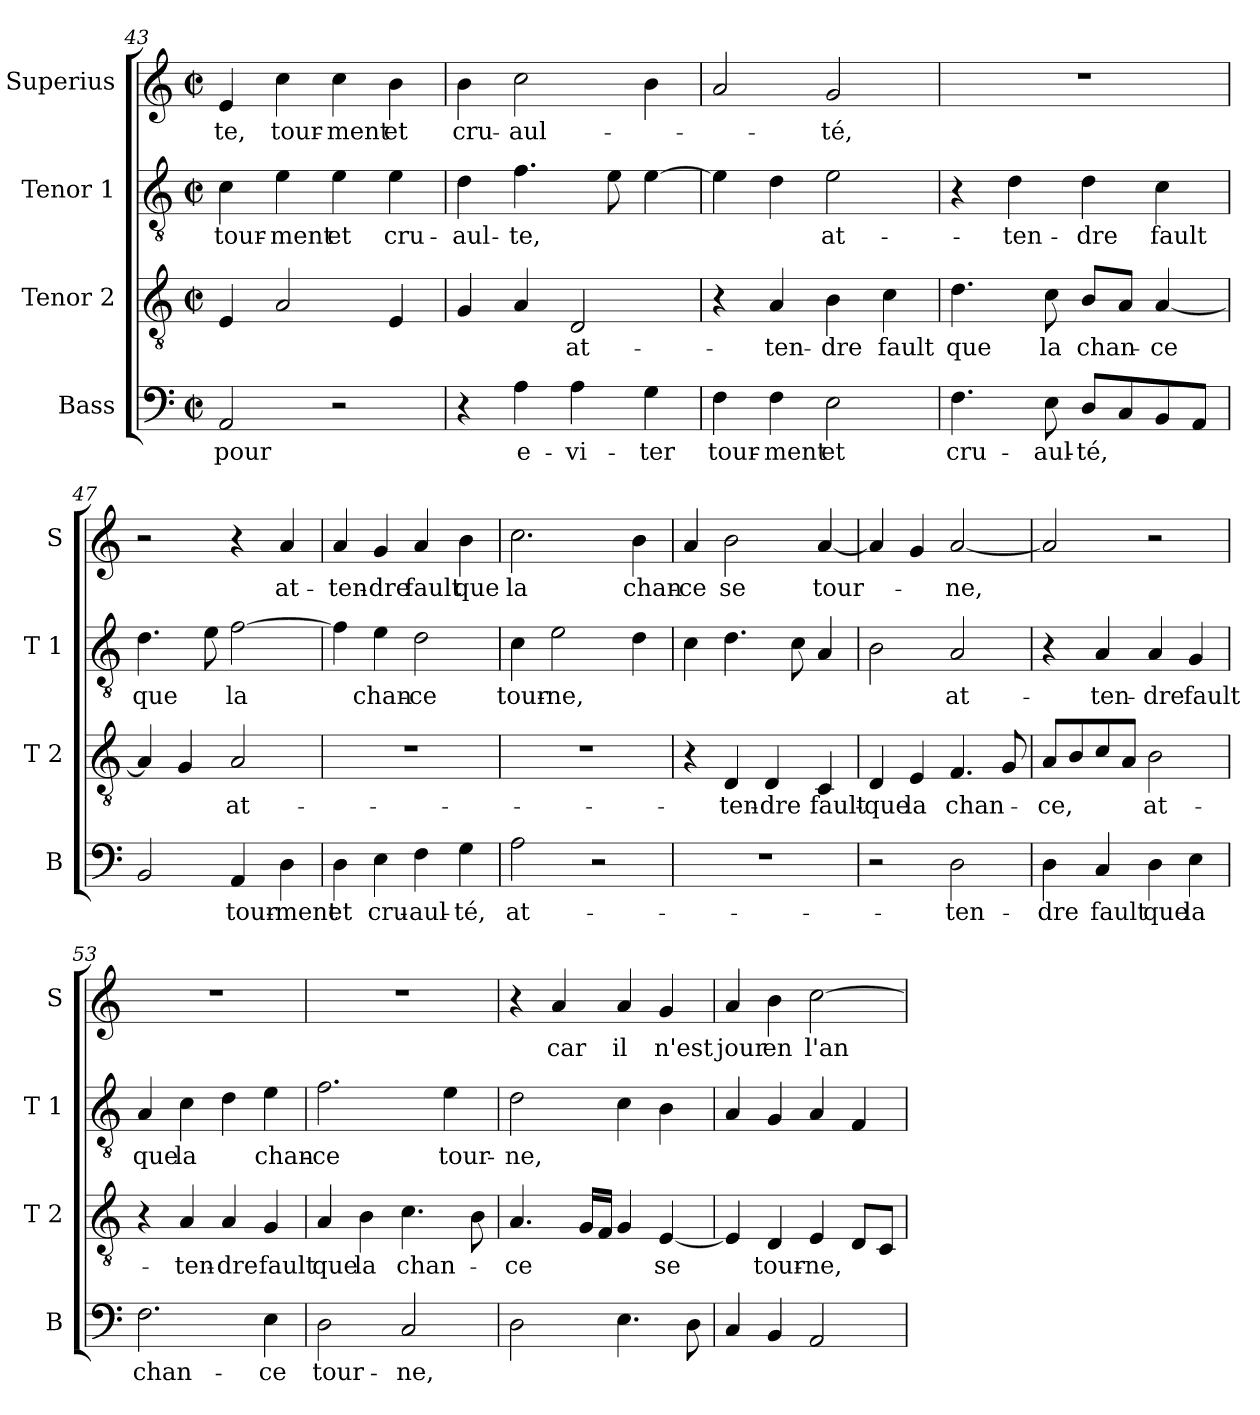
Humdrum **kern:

**kern	**text	**kern	**text	**kern	**text	**kern	**text
*part4	*part4	*part3	*part3	*part2	*part2	*part1	*part1
*staff4	*staff4	*staff3	*staff3	*staff2	*staff2	*staff1	*staff1
*I"Bass	*	*I"Tenor 2	*	*I"Tenor 1	*	*I"Superius	*
*I'B	*	*I'T 2	*	*I'T 1	*	*I'S	*
!!LO:PB:g=z
*clefF4	*	*clefGv2	*	*clefGv2	*	*clefG2	*
*k[]	*	*k[]	*	*k[]	*	*k[]	*
*C:	*	*C:	*	*C:	*	*C:	*
*M2/2	*	*M2/2	*	*M2/2	*	*M2/2	*
*met(c|)	*	*met(c|)	*	*met(c|)	*	*met(c|)	*
=43	=43	=43	=43	=43	=43	=43	=43
2AA/	pour	4E/	.	4c\	tour-	4e/	-te,
.	.	2A/	.	4e\	-ment	4cc\	tour-
2r	.	.	.	4e\	et	4cc\	-ment
.	.	4E/	.	4e\	cru-	4b\	et
=44	=44	=44	=44	=44	=44	=44	=44
4r	.	4G/	.	4d\	-aul-	4b\	cru-
4A\	e-	4A/	.	4.f\	-te,	2cc\	-aul-
4A\	-vi-	2D/	at-	.	.	.	.
.	.	.	.	8e\	.	.	.
4G\	-ter	.	.	[4e\	.	4b\	.
=45	=45	=45	=45	=45	=45	=45	=45
4F\	tour-	4r	.	4e\]	.	2a/	.
4F\	-ment	4A/	-ten-	4d\	.	.	.
2E\	et	4B\	-dre	2e\	at-	2g/	-té,
.	.	4c\	fault	.	.	.	.
=46	=46	=46	=46	=46	=46	=46	=46
4.F\	cru-	4.d\	que	4r	.	1r	.
.	.	.	.	4d\	-ten-	.	.
8E\	-aul-	8c\	la	.	.	.	.
8D/L	-té,	8B/L	chan-	4d\	-dre	.	.
8C/	.	8A/J	.	.	.	.	.
8BB/	.	[4A/	-ce	4c\	fault	.	.
8AA/J	.	.	.	.	.	.	.
=47	=47	=47	=47	=47	=47	=47	=47
2BB/	.	4A/]	.	4.d\	que	2r	.
.	.	4G/	.	.	.	.	.
.	.	.	.	8e\	.	.	.
4AA/	tour-	2A/	at-	[2f\	la	4r	.
4D\	-ment	.	.	.	.	4a/	at-
=48	=48	=48	=48	=48	=48	=48	=48
4D\	et	1r	.	4f\]	.	4a/	-ten-
4E\	cru-	.	.	4e\	chan-	4g/	-dre
4F\	-aul-	.	.	2d\	-ce	4a/	fault
4G\	-té,	.	.	.	.	4b\	que
!!LO:LB:g=z
=49	=49	=49	=49	=49	=49	=49	=49
2A\	at-	1r	.	4c\	tour-	2.cc\	la
.	.	.	.	2e\	-ne,	.	.
2r	.	.	.	.	.	.	.
.	.	.	.	4d\	.	4b\	chan-
=50	=50	=50	=50	=50	=50	=50	=50
1r	.	4r	.	4c\	.	4a/	-ce
.	.	4D/	-ten-	4.d\	.	2b\	se
.	.	4D/	-dre	.	.	.	.
.	.	.	.	8c\	.	.	.
.	.	4C/	fault-	4A/	.	[4a/	tour-
=51	=51	=51	=51	=51	=51	=51	=51
2r	.	4D/	-que	2B\	.	4a/]	.
.	.	4E/	la	.	.	4g/	.
2D\	-ten-	4.F/	chan-	2A/	at-	[2a/	-ne,
.	.	8G/	.	.	.	.	.
=52	=52	=52	=52	=52	=52	=52	=52
4D\	-dre	8A/L	-ce,	4r	.	2a/]	.
.	.	8B/	.	.	.	.	.
4C/	fault	8c/	.	4A/	-ten-	.	.
.	.	8A/J	.	.	.	.	.
4D\	que	2B\	at-	4A/	-dre	2r	.
4E\	la	.	.	4G/	fault	.	.
=53	=53	=53	=53	=53	=53	=53	=53
2.F\	chan-	4r	.	4A/	que	1r	.
.	.	4A/	-ten-	4c\	la	.	.
.	.	4A/	-dre	4d\	.	.	.
4E\	-ce	4G/	fault	4e\	chan-	.	.
=54	=54	=54	=54	=54	=54	=54	=54
2D\	tour-	4A/	que	2.f\	-ce	1r	.
.	.	4B\	la	.	.	.	.
2C/	-ne,	4.c\	chan-	.	.	.	.
.	.	.	.	4e\	tour-	.	.
.	.	8B\	.	.	.	.	.
!!LO:LB:g=z
=55	=55	=55	=55	=55	=55	=55	=55
2D\	.	4.A/	-ce	2d\	-ne,	4r	.
.	.	.	.	.	.	4a/	car
.	.	16G/LL	.	.	.	.	.
.	.	16F/JJ	.	.	.	.	.
4.E\	.	4G/	.	4c\	.	4a/	il
.	.	[4E/	se	4B\	.	4g/	n'est
8D\	.	.	.	.	.	.	.
=56	=56	=56	=56	=56	=56	=56	=56
4C/	.	4E/]	.	4A/	.	4a/	jour
4BB/	.	4D/	tour-	4G/	.	4b\	en
2AA/	.	4E/	-ne,	4A/	.	[2cc\	l'an
.	.	8D/L	.	4F/	.	.	.
.	.	8C/J	.	.	.	.	.
=	=	=	=	=	=	=	=
*-	*-	*-	*-	*-	*-	*-	*-
